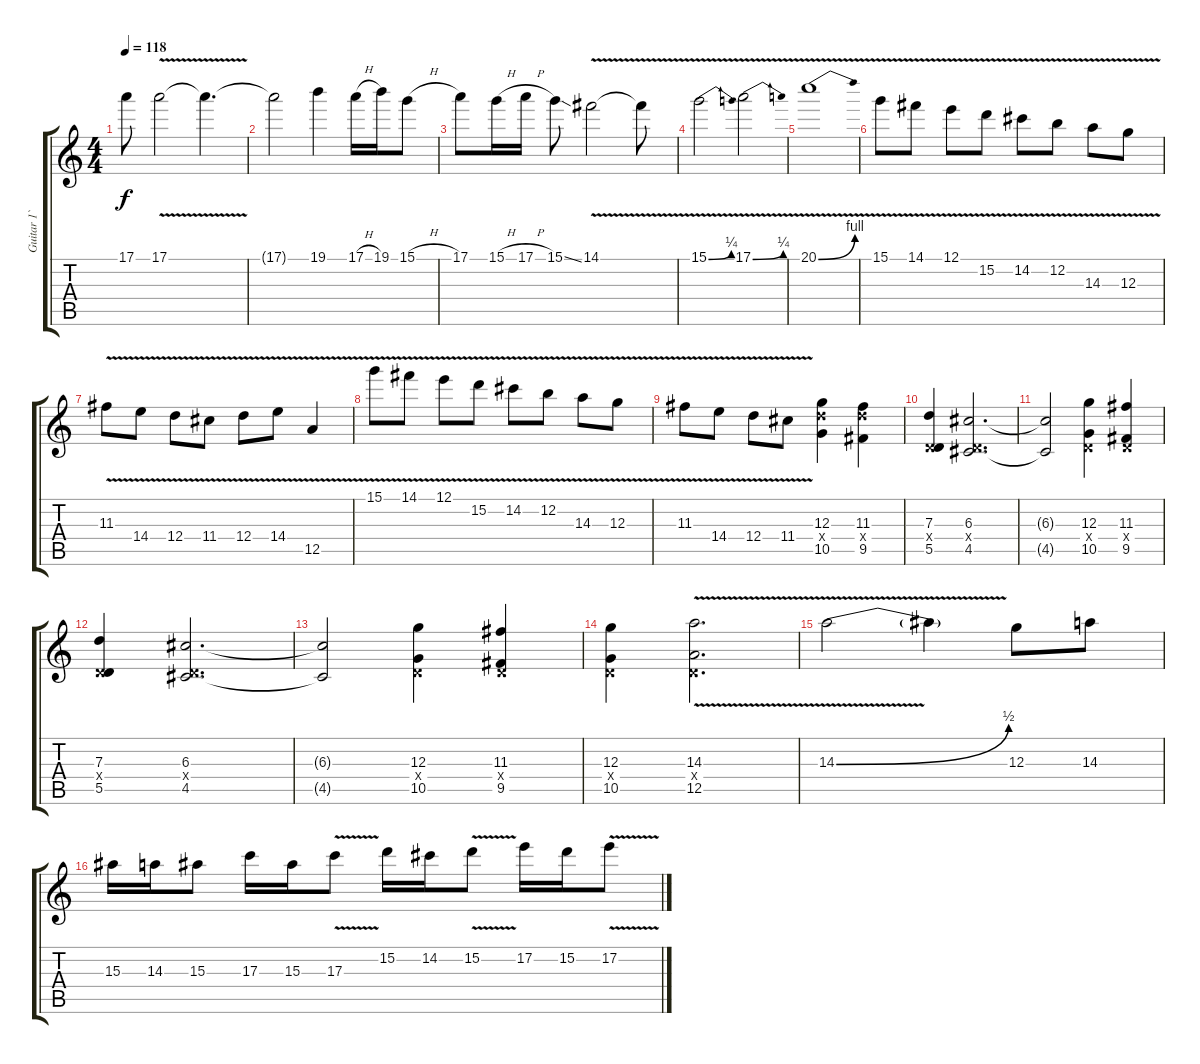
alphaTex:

\track ("Guitar 1`" "Guitar 1`") {instrument distortionguitar}
\staff {score tabs}
\tuning (E4 B3 G3 D3 A2 D2) {hide}
\ts (4 4)
\tempo 118
\clef g2
\ks c
17.1.8{dy f} 17.1{v}.2 17.1{t}.4{d} |
17.1{t}.2 19.1.4 17.1{h}.16 19.1.16 15.1{h}.8 |
17.1.8 15.1{h}.16 17.1{h}.16 15.1{ss}.8 14.1{v}.2 14.1{t}.8 |
15.1{be (bend 0 0 60 1) v}.2 17.1{be (bend 0 0 60 1) v}.2 |
20.1{be (bend 0 0 60 4) v}.1 |
15.1{v}.8 14.1{v}.8 12.1{v}.8 15.2{v}.8 14.2{v}.8 12.2{v}.8 14.3{v}.8 12.3{v}.8 |
11.3{v}.8 14.4{v}.8 12.4{v}.8 11.4{v}.8 12.4{v}.8 14.4{v}.8 12.5{v}.4 |
15.1{v}.8 14.1{v}.8 12.1{v}.8 15.2{v}.8 14.2{v}.8 12.2{v}.8 14.3{v}.8 12.3{v}.8 |
11.3{v}.8 14.4{v}.8 12.4{v}.8 11.4{v}.8 (12.3 12.4{x} 10.5).4 (11.3 12.4{x} 9.5).4 |
(7.3 0.4{x} 5.5).4 (6.3 0.4{x} 4.5).2{d} |
(6.3{t} 4.5{t}).2 (12.3 0.4{x} 10.5).4 (11.3 0.4{x} 9.5).4 |
(7.3 0.4{x} 5.5).4 (6.3 0.4{x} 4.5).2{d} |
(6.3{t} 4.5{t}).2 (12.3 0.4{x} 10.5).4 (11.3 0.4{x} 9.5).4 |
(12.3 0.4{x} 10.5).4 (14.3{v} 0.4{x} 12.5{v}).2{d} |
14.3{be (bend 0 0 60 2) v}.2 14.3{t}.4 12.3.8 14.3.8 |
15.3.16 14.3.16 15.3.8 17.3.16 15.3.16 17.3{v}.8 15.2.16 14.2.16 15.2{v}.8 17.2.16 15.2.16 17.2{v}.8
